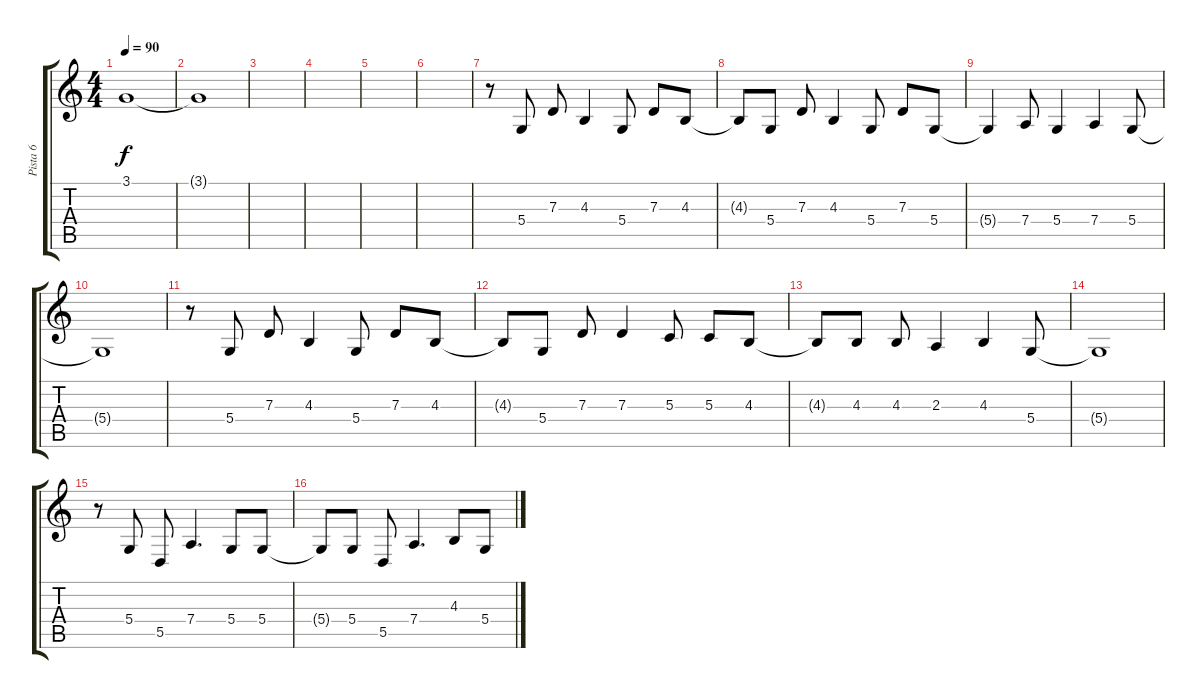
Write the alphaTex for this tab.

\track ("Pista 6" "Pista 6") {instrument electricgrandpiano}
\staff {score tabs}
\tuning (E4 B3 G3 D3 A2 E2) {hide}
\ts (4 4)
\tempo 90
\clef g2
\ks c
3.1{t}.1{dy f} |
3.1{t}.1 |
|
|
|
|
r.8 5.4.8 7.3.8 4.3.4 5.4.8 7.3.8 4.3.8 |
4.3{t}.8 5.4.8 7.3.8 4.3.4 5.4.8 7.3.8 5.4.8 |
5.4{t}.4 7.4.8 5.4.4 7.4.4 5.4.8 |
5.4{t}.1 |
r.8 5.4.8 7.3.8 4.3.4 5.4.8 7.3.8 4.3.8 |
4.3{t}.8 5.4.8 7.3.8 7.3.4 5.3.8 5.3.8 4.3.8 |
4.3{t}.8 4.3.8 4.3.8 2.3.4 4.3.4 5.4.8 |
5.4{t}.1 |
r.8 5.4.8 5.5.8 7.4.4{d} 5.4.8 5.4.8 |
5.4{t}.8 5.4.8 5.5.8 7.4.4{d} 4.3.8 5.4.8
